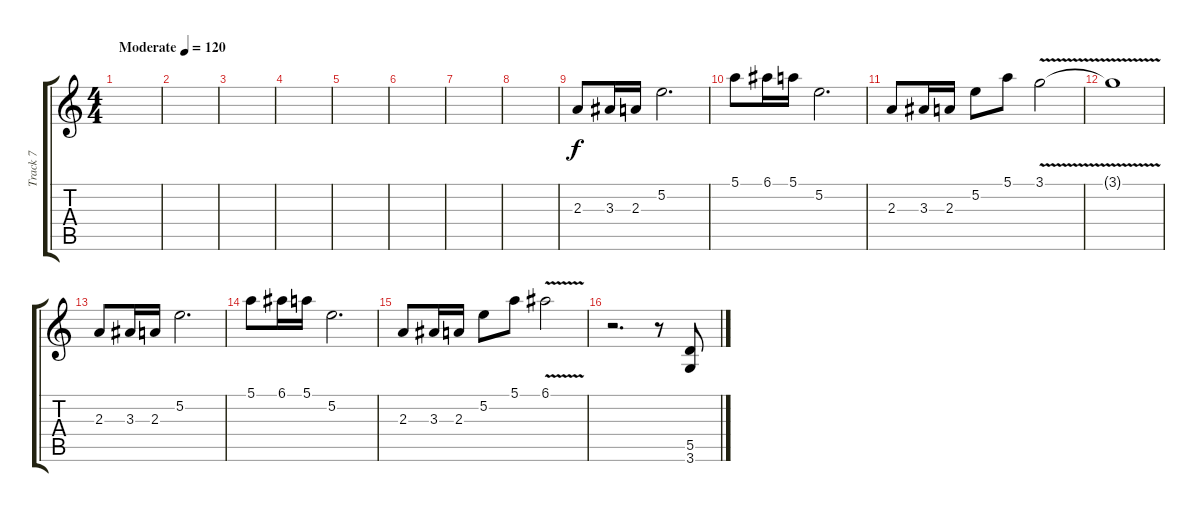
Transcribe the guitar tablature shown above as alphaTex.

\track ("Track 7" "Track 7") {instrument overdrivenguitar}
\staff {score tabs}
\tuning (E4 B3 G3 D3 A2 E2) {hide}
\ts (4 4)
\tempo (120 "Moderate")
\clef g2
\ks c
|
|
|
|
|
|
|
|
2.3.8 3.3.16 2.3.16 5.2.2{d} |
5.1.8 6.1.16 5.1.16 5.2.2{d} |
2.3.8 3.3.16 2.3.16 5.2.8 5.1.8 3.1{v}.2 |
3.1{t}.1 |
2.3.8 3.3.16 2.3.16 5.2.2{d} |
5.1.8 6.1.16 5.1.16 5.2.2{d} |
2.3.8 3.3.16 2.3.16 5.2.8 5.1.8 6.1{v}.2 |
r.2{d} r.8 (5.5 3.6).8
